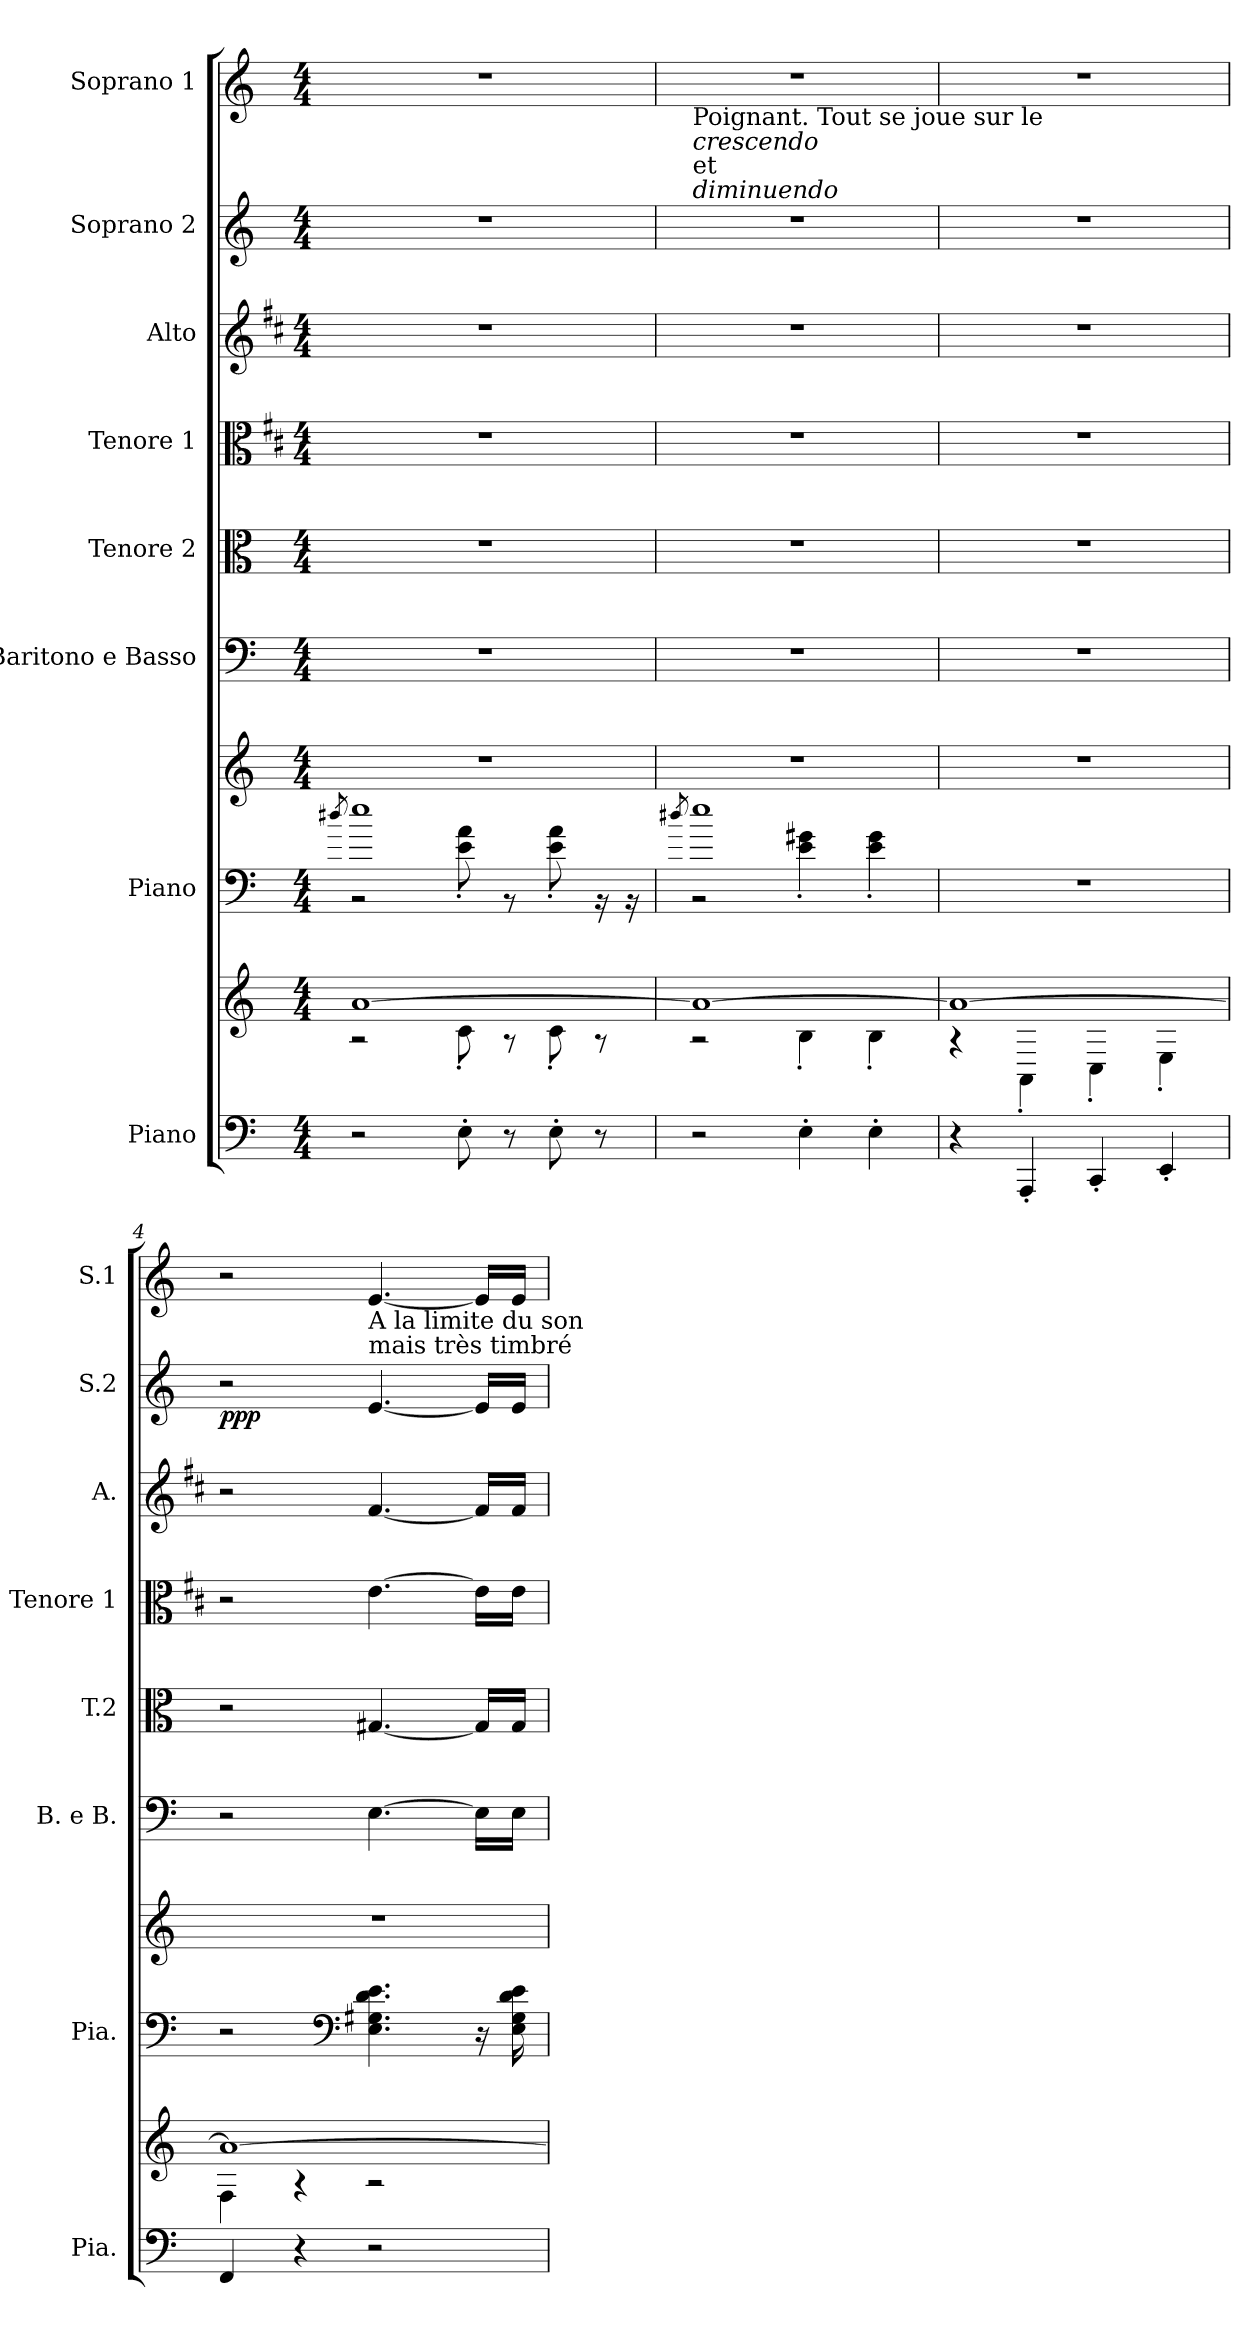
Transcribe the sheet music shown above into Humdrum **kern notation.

**kern	**kern	**kern	**kern	**kern	**kern	**kern	**kern	**kern	**dynam	**kern
*part8	*part8	*part7	*part7	*part6	*part5	*part4	*part3	*part2	*part2	*part1
*staff10	*staff9	*staff8	*staff7	*staff6	*staff5	*staff4	*staff3	*staff2	*staff2	*staff1
*I"Piano	*	*I"Piano	*	*I"Baritono e Basso	*I"Tenore 2	*I"Tenore 1	*I"Alto	*I"Soprano 2	*	*I"Soprano 1
*I'Pia.	*	*I'Pia.	*	*I'B. e B.	*I'T.2	*I'Tenore 1	*I'A.	*I'S.2	*	*I'S.1
*clefF4	*clefG2	*clefF4	*clefG2	*clefF4	*clefC3	*clefC3	*clefG2	*clefG2	*	*clefG2
*	*	*	*	*	*	*ITrd1c2	*ITrd1c2	*	*	*
*k[]	*k[]	*k[]	*k[]	*k[]	*k[]	*k[]	*k[]	*k[]	*	*k[]
*M4/4	*M4/4	*M4/4	*M4/4	*M4/4	*M4/4	*M4/4	*M4/4	*M4/4	*	*M4/4
*MM75	*MM75	*MM75	*MM75	*MM75	*MM75	*MM75	*MM75	*MM75	*	*MM75
=1	=1	=1	=1	=1	=1	=1	=1	=1	=1	=1
.	.	8qdd#X/	.	.	.	.	.	.	.	.
*	*^	*^	*	*	*	*	*	*	*	*
2r	[1a	2r	1ee	2r	1r	1r	1r	1r	1r	1r	.	1r
8E'\	.	8c'\	.	8e\' 8a\'	.	.	.	.	.	.	.	.
8r	.	8r	.	8r	.	.	.	.	.	.	.	.
8E'\	.	8c'\	.	8e\' 8a\'	.	.	.	.	.	.	.	.
8r	.	8r	.	16r	.	.	.	.	.	.	.	.
.	.	.	.	16r	.	.	.	.	.	.	.	.
=2	=2	=2	=2	=2	=2	=2	=2	=2	=2	=2	=2	=2
.	.	.	8qdd#X/	.	.	.	.	.	.	.	.	.
!	!	!	!	!	!	!	!	!	!	!	!	!LO:TX:b:t=Poignant. Tout se joue sur le
!	!	!	!	!	!	!	!	!	!	!	!	!LO:TX:b:i:t=crescendo
!	!	!	!	!	!	!	!	!	!	!	!	!LO:TX:b:t=et
!	!	!	!	!	!	!	!	!	!	!	!	!LO:TX:b:i:t=diminuendo
2r	1a_	2r	1ee	2r	1r	1r	1r	1r	1r	1r	.	1r
4E'\	.	4B'\	.	4e\' 4g#X\'	.	.	.	.	.	.	.	.
4E'\	.	4B'\	.	4e\' 4g#\'	.	.	.	.	.	.	.	.
*	*	*	*v	*v	*	*	*	*	*	*	*	*
=3	=3	=3	=3	=3	=3	=3	=3	=3	=3	=3	=3
4r	1a_	4r	1r	1r	1r	1r	1r	1r	1r	.	1r
4AAA'/	.	4AA'\	.	.	.	.	.	.	.	.	.
4CC'/	.	4C'\	.	.	.	.	.	.	.	.	.
4EE'/	.	4E'\	.	.	.	.	.	.	.	.	.
=4	=4	=4	=4	=4	=4	=4	=4	=4	=4	=4	=4
!	!	!	!	!	!	!	!	!	!	!LO:DY:b	!
4FF/	1a_	4F\	2r	1r	2r	2r	2r	2r	2r	ppp	2r
4r	.	4r	.	.	.	.	.	.	.	.	.
*	*	*	*clefF4	*	*	*	*	*	*	*	*
!	!	!	!	!	!	!	!	!	!	!	!LO:TX:b:t=A la limite du son
!	!	!	!	!	!	!	!	!	!	!	!LO:TX:b:t=mais très timbré
2r	.	2r	4.E\ 4.G#X\ 4.d\ 4.e\	.	[4.E\	[4.G#X/	[4.d\	[4.e/	[4.e/	.	[4.e/
.	.	.	16r	.	16E\LL]	16G#/LL]	16d\LL]	16e/LL]	16e/LL]	.	16e/LL]
.	.	.	16E\ 16G#\ 16d\ 16e\	.	16E\JJ	16G#/JJ	16d\JJ	16e/JJ	16e/JJ	.	16e/JJ
*	*v	*v	*	*	*	*	*	*	*	*	*
=	=	=	=	=	=	=	=	=	=	=
*-	*-	*-	*-	*-	*-	*-	*-	*-	*-	*-
